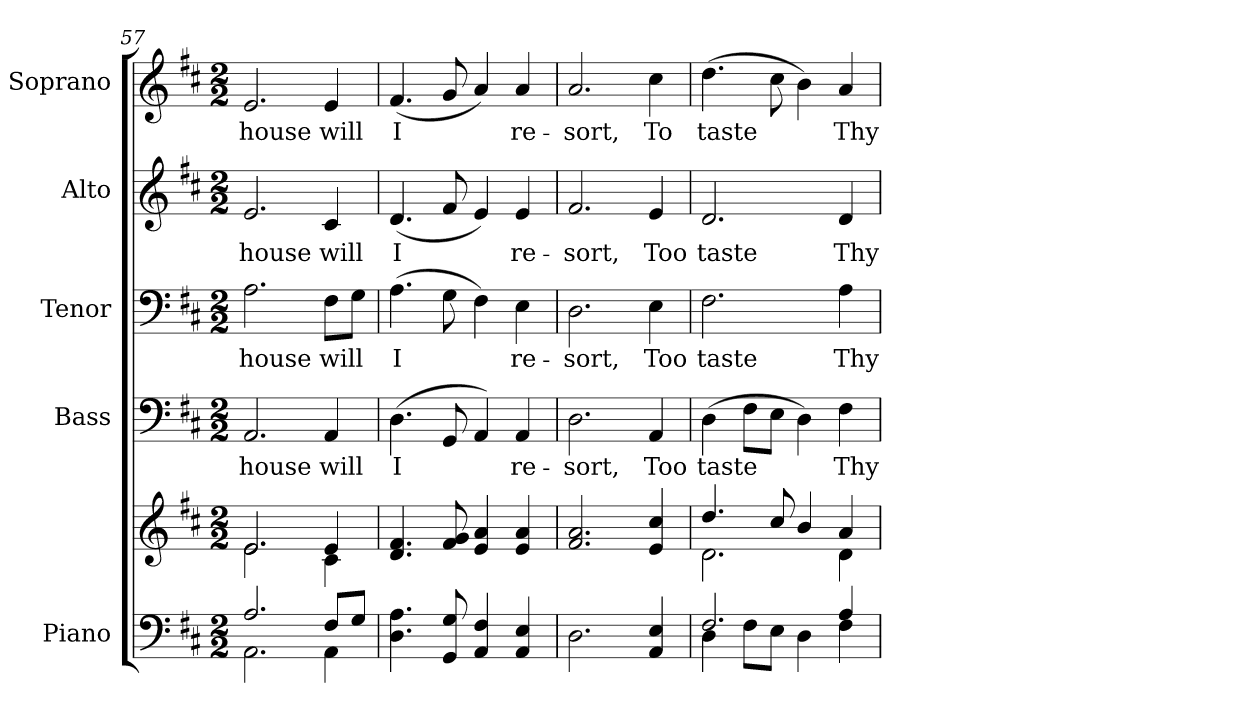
**kern	**kern	**kern	**text	**kern	**text	**kern	**text	**kern	**text
*part5	*part5	*part4	*part4	*part3	*part3	*part2	*part2	*part1	*part1
*staff6	*staff5	*staff4	*staff4	*staff3	*staff3	*staff2	*staff2	*staff1	*staff1
*I"Piano	*	*I"Bass	*	*I"Tenor	*	*I"Alto	*	*I"Soprano	*
*I'Pno.	*	*I'B.	*	*I'T.	*	*I'A.	*	*I'S.	*
!!LO:PB:g=z
*clefF4	*clefG2	*clefF4	*	*clefF4	*	*clefG2	*	*clefG2	*
*k[f#c#]	*k[f#c#]	*k[f#c#]	*	*k[f#c#]	*	*k[f#c#]	*	*k[f#c#]	*
*D:	*D:	*D:	*	*D:	*	*D:	*	*D:	*
*M2/2	*M2/2	*M2/2	*	*M2/2	*	*M2/2	*	*M2/2	*
=57	=57	=57	=57	=57	=57	=57	=57	=57	=57
*^	*^	*	*	*	*	*	*	*	*
!	!	!	!	!	!LO:LY:b:color=#000000	!	!	!	!	!	!
!	!	!	!	!	!	!	!LO:LY:b:color=#000000	!	!	!	!
!	!	!	!	!	!	!	!	!	!LO:LY:b:color=#000000	!	!
!	!	!	!	!	!	!	!	!	!	!	!LO:LY:b:color=#000000
2.Ai/	2.AAi\	2.ei/	2.ei\	2.AAi/	house	2.Ai\	house	2.ei/	house	2.ei/	house
!	!	!	!	!	!LO:LY:b:color=#000000	!	!	!	!	!	!
!	!	!	!	!	!	!	!LO:LY:b:color=#000000	!	!	!	!
!	!	!	!	!	!	!	!	!	!LO:LY:b:color=#000000	!	!
!	!	!	!	!	!	!	!	!	!	!	!LO:LY:b:color=#000000
8F#i/L	4AAi\	4ei/	4c#i\	4AAi/	will	8F#i\L	will	4c#i/	will	4ei/	will
8Gi/J	.	.	.	.	.	8Gi\J	.	.	.	.	.
*v	*v	*	*	*	*	*	*	*	*	*	*
*	*v	*v	*	*	*	*	*	*	*	*
=58	=58	=58	=58	=58	=58	=58	=58	=58	=58
!	!	!	!LO:LY:b:color=#000000	!	!	!	!	!	!
!	!	!	!	!	!LO:LY:b:color=#000000	!	!	!	!
!	!	!	!	!	!	!	!LO:LY:b:color=#000000	!	!
!	!	!	!	!	!	!	!	!	!LO:LY:b:color=#000000
4.Di\ 4.Ai	4.di/ 4.f#i	(4.Di\	I	(4.Ai\	I	(4.di/	I	(4.f#i/	I
8GGi/ 8Gi	8f#i/ 8gi	8GGi/	.	8Gi\	.	8f#i/	.	8gi/	.
4AAi/ 4F#i	4ei/ 4ai	4AAi/)	.	4F#i\)	.	4ei/)	.	4ai/)	.
!	!	!	!LO:LY:b:color=#000000	!	!	!	!	!	!
!	!	!	!	!	!LO:LY:b:color=#000000	!	!	!	!
!	!	!	!	!	!	!	!LO:LY:b:color=#000000	!	!
!	!	!	!	!	!	!	!	!	!LO:LY:b:color=#000000
4AAi/ 4Ei	4ei/ 4ai	4AAi/	re-	4Ei\	re-	4ei/	re-	4ai/	re-
=59	=59	=59	=59	=59	=59	=59	=59	=59	=59
!	!	!	!LO:LY:b:color=#000000	!	!	!	!	!	!
!	!	!	!	!	!LO:LY:b:color=#000000	!	!	!	!
!	!	!	!	!	!	!	!LO:LY:b:color=#000000	!	!
!	!	!	!	!	!	!	!	!	!LO:LY:b:color=#000000
2.Di\	2.f#i/ 2.ai	2.Di\	-sort,	2.Di\	-sort,	2.f#i/	-sort,	2.ai/	-sort,
!	!	!	!LO:LY:b:color=#000000	!	!	!	!	!	!
!	!	!	!	!	!LO:LY:b:color=#000000	!	!	!	!
!	!	!	!	!	!	!	!LO:LY:b:color=#000000	!	!
!	!	!	!	!	!	!	!	!	!LO:LY:b:color=#000000
4AAi/ 4Ei	4ei/ 4cc#i	4AAi/	Too	4Ei\	Too	4ei/	Too	4cc#i\	To
!!LO:PB:g=z
=60	=60	=60	=60	=60	=60	=60	=60	=60	=60
*^	*^	*	*	*	*	*	*	*	*
!	!	!	!	!	!LO:LY:b:color=#000000	!	!	!	!	!	!
!	!	!	!	!	!	!	!LO:LY:b:color=#000000	!	!	!	!
!	!	!	!	!	!	!	!	!	!LO:LY:b:color=#000000	!	!
!	!	!	!	!	!	!	!	!	!	!	!LO:LY:b:color=#000000
2.F#i/	4Di\	4.ddi/	2.di\	(4Di\	taste	2.F#i\	taste	2.di/	taste	(4.ddi\	taste
.	8F#i\L	.	.	8F#i\L	.	.	.	.	.	.	.
.	8Ei\J	8cc#i/	.	8Ei\J	.	.	.	.	.	8cc#i\	.
.	4Di\	4bi/	.	4Di\)	.	.	.	.	.	4bi\)	.
!	!	!	!	!	!LO:LY:b:color=#000000	!	!	!	!	!	!
!	!	!	!	!	!	!	!LO:LY:b:color=#000000	!	!	!	!
!	!	!	!	!	!	!	!	!	!LO:LY:b:color=#000000	!	!
!	!	!	!	!	!	!	!	!	!	!	!LO:LY:b:color=#000000
4Ai/	4F#i\	4ai/	4di\	4F#i\	Thy	4Ai\	Thy	4di/	Thy	4ai/	Thy
*v	*v	*	*	*	*	*	*	*	*	*	*
*	*v	*v	*	*	*	*	*	*	*	*
=	=	=	=	=	=	=	=	=	=
*-	*-	*-	*-	*-	*-	*-	*-	*-	*-
